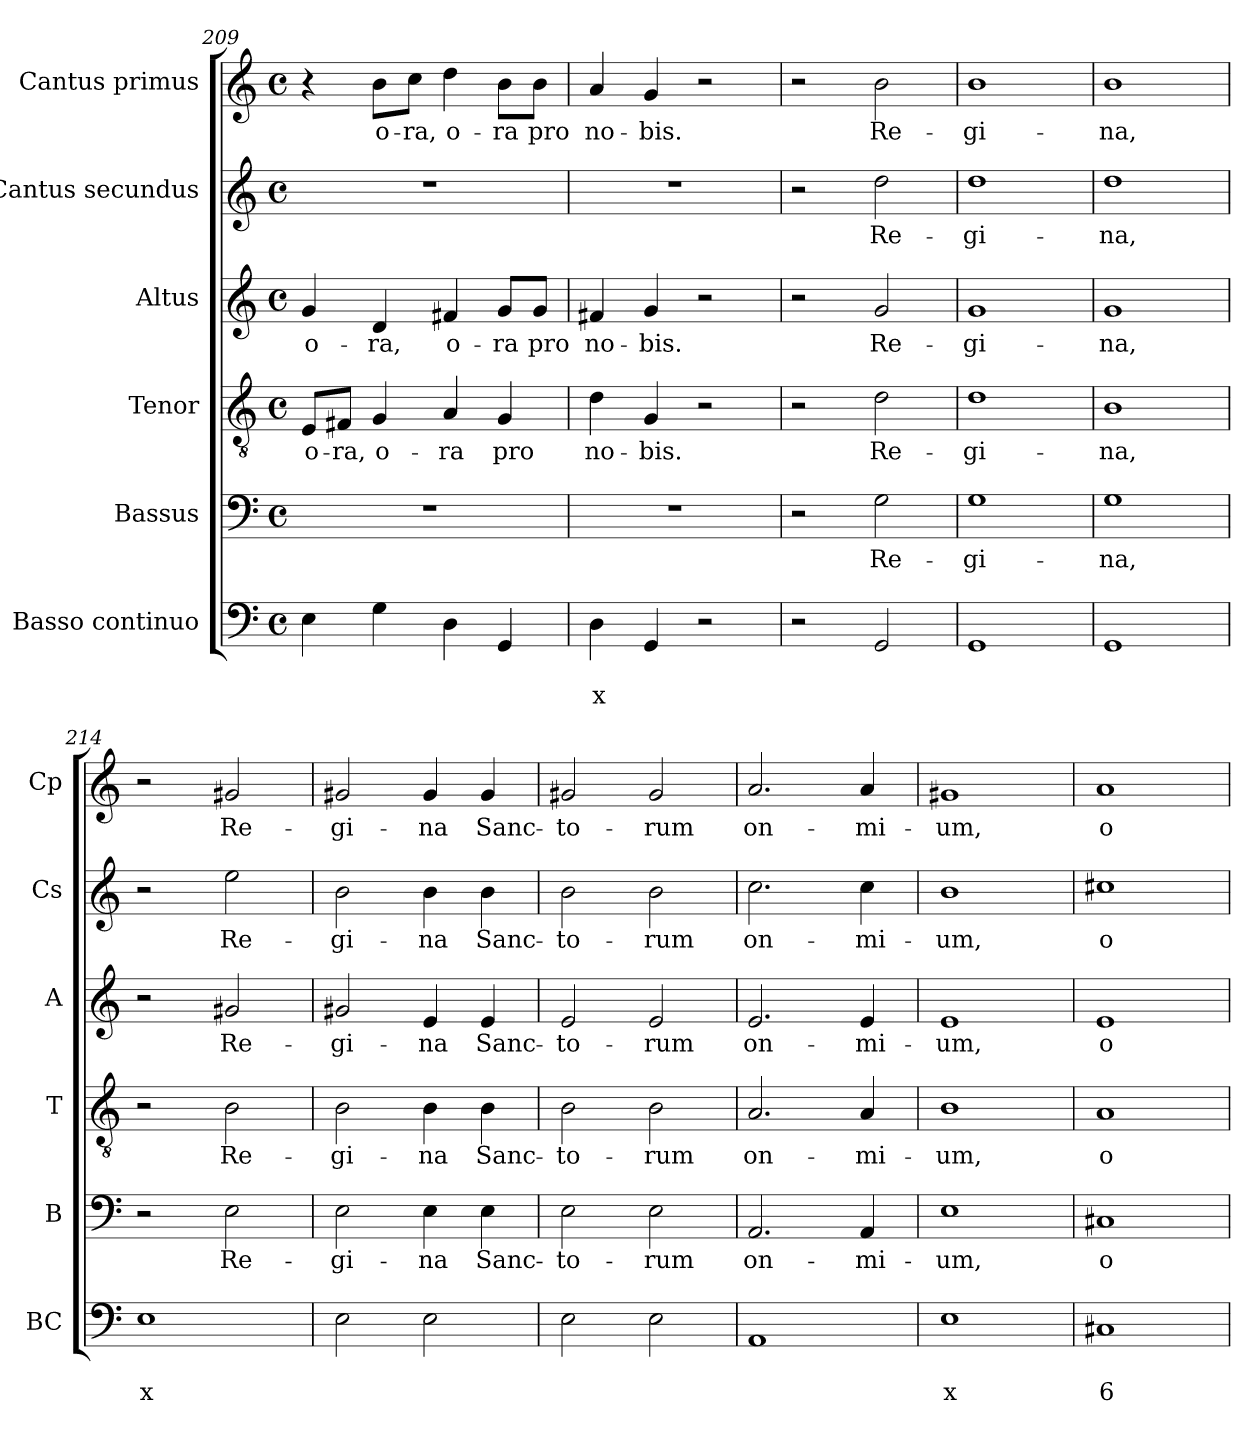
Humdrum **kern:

**kern	**text	**text	**kern	**text	**kern	**text	**kern	**text	**kern	**text	**kern	**text
*part6	*part6	*part6	*part5	*part5	*part4	*part4	*part3	*part3	*part2	*part2	*part1	*part1
*staff6	*staff6	*staff6	*staff5	*staff5	*staff4	*staff4	*staff3	*staff3	*staff2	*staff2	*staff1	*staff1
*I"Basso continuo	*	*	*I"Bassus	*	*I"Tenor	*	*I"Altus	*	*I"Cantus  secundus	*	*I"Cantus primus	*
*I'BC	*	*	*I'B	*	*I'T	*	*I'A	*	*I'Cs	*	*I'Cp	*
*clefF4	*	*	*clefF4	*	*clefGv2	*	*clefG2	*	*clefG2	*	*clefG2	*
*k[]	*	*	*k[]	*	*k[]	*	*k[]	*	*k[]	*	*k[]	*
*C:	*	*	*C:	*	*C:	*	*C:	*	*C:	*	*C:	*
*M4/4	*	*	*M4/4	*	*M4/4	*	*M4/4	*	*M4/4	*	*M4/4	*
*met(c)	*	*	*met(c)	*	*met(c)	*	*met(c)	*	*met(c)	*	*met(c)	*
=209	=209	=209	=209	=209	=209	=209	=209	=209	=209	=209	=209	=209
!	!	!	!	!	!	!LO:LY:b	!	!LO:LY:b	!	!	!	!
4E\	.	.	1r	.	8E/L	o-	4g/	o-	1r	.	4r	.
!	!	!	!	!	!	!LO:LY:b	!	!	!	!	!	!
.	.	.	.	.	8F#X/J	-ra,	.	.	.	.	.	.
!	!	!	!	!	!	!LO:LY:b	!	!LO:LY:b	!	!	!	!LO:LY:b
4G\	.	.	.	.	4G/	o-	4d/	-ra,	.	.	8b\L	o-
!	!	!	!	!	!	!	!	!	!	!	!	!LO:LY:b
.	.	.	.	.	.	.	.	.	.	.	8cc\J	-ra,
!	!	!	!	!	!	!LO:LY:b	!	!LO:LY:b	!	!	!	!LO:LY:b
4D\	.	.	.	.	4A/	-ra	4f#X/	o-	.	.	4dd\	o-
!	!	!	!	!	!	!LO:LY:b	!	!LO:LY:b	!	!	!	!LO:LY:b
4GG/	.	.	.	.	4G/	pro	8g/L	-ra	.	.	8b\L	-ra
!	!	!	!	!	!	!	!	!LO:LY:b	!	!	!	!LO:LY:b
.	.	.	.	.	.	.	8g/J	pro	.	.	8b\J	pro
=210	=210	=210	=210	=210	=210	=210	=210	=210	=210	=210	=210	=210
!	!	!LO:LY:b	!	!	!	!LO:LY:b	!	!LO:LY:b	!	!	!	!LO:LY:b
4D\	.	x	1r	.	4d\	no-	4f#X/	no-	1r	.	4a/	no-
!	!	!	!	!	!	!LO:LY:b	!	!LO:LY:b	!	!	!	!LO:LY:b
4GG/	.	.	.	.	4G/	-bis.	4g/	-bis.	.	.	4g/	-bis.
2r	.	.	.	.	2r	.	2r	.	.	.	2r	.
=211	=211	=211	=211	=211	=211	=211	=211	=211	=211	=211	=211	=211
2r	.	.	2r	.	2r	.	2r	.	2r	.	2r	.
!	!	!	!	!LO:LY:b	!	!LO:LY:b	!	!LO:LY:b	!	!LO:LY:b	!	!LO:LY:b
2GG/	.	.	2G\	Re-	2d\	Re-	2g/	Re-	2dd\	Re-	2b\	Re-
!!LO:LB:g=z
=212	=212	=212	=212	=212	=212	=212	=212	=212	=212	=212	=212	=212
!	!	!	!	!LO:LY:b	!	!LO:LY:b	!	!LO:LY:b	!	!LO:LY:b	!	!LO:LY:b
1GG	.	.	1G	-gi-	1d	-gi-	1g	-gi-	1dd	-gi-	1b	-gi-
=213	=213	=213	=213	=213	=213	=213	=213	=213	=213	=213	=213	=213
!	!	!	!	!LO:LY:b	!	!LO:LY:b	!	!LO:LY:b	!	!LO:LY:b	!	!LO:LY:b
1GG	.	.	1G	-na,	1B	-na,	1g	-na,	1dd	-na,	1b	-na,
=214	=214	=214	=214	=214	=214	=214	=214	=214	=214	=214	=214	=214
!	!	!LO:LY:b	!	!	!	!	!	!	!	!	!	!
1E	.	x	2r	.	2r	.	2r	.	2r	.	2r	.
!	!	!	!	!LO:LY:b	!	!LO:LY:b	!	!LO:LY:b	!	!LO:LY:b	!	!LO:LY:b
.	.	.	2E\	Re-	2B\	Re-	2g#X/	Re-	2ee\	Re-	2g#X/	Re-
=215	=215	=215	=215	=215	=215	=215	=215	=215	=215	=215	=215	=215
!	!	!	!	!LO:LY:b	!	!LO:LY:b	!	!LO:LY:b	!	!LO:LY:b	!	!LO:LY:b
2E\	.	.	2E\	-gi-	2B\	-gi-	2g#X/	-gi-	2b\	-gi-	2g#X/	-gi-
!	!	!	!	!LO:LY:b	!	!LO:LY:b	!	!LO:LY:b	!	!LO:LY:b	!	!LO:LY:b
2E\	.	.	4E\	-na	4B\	-na	4e/	-na	4b\	-na	4g#/	-na
!	!	!	!	!LO:LY:b	!	!LO:LY:b	!	!LO:LY:b	!	!LO:LY:b	!	!LO:LY:b
.	.	.	4E\	Sanc-	4B\	Sanc-	4e/	Sanc-	4b\	Sanc-	4g#/	Sanc-
=216	=216	=216	=216	=216	=216	=216	=216	=216	=216	=216	=216	=216
!	!	!	!	!LO:LY:b	!	!LO:LY:b	!	!LO:LY:b	!	!LO:LY:b	!	!LO:LY:b
2E\	.	.	2E\	-to-	2B\	-to-	2e/	-to-	2b\	-to-	2g#X/	-to-
!	!	!	!	!LO:LY:b	!	!LO:LY:b	!	!LO:LY:b	!	!LO:LY:b	!	!LO:LY:b
2E\	.	.	2E\	-rum	2B\	-rum	2e/	-rum	2b\	-rum	2g#/	-rum
!!LO:PB:g=z
=217	=217	=217	=217	=217	=217	=217	=217	=217	=217	=217	=217	=217
!	!	!	!	!LO:LY:b	!	!LO:LY:b	!	!LO:LY:b	!	!LO:LY:b	!	!LO:LY:b
1AA	.	.	2.AA/	on-	2.A/	on-	2.e/	on-	2.cc\	on-	2.a/	on-
!	!	!	!	!LO:LY:b	!	!LO:LY:b	!	!LO:LY:b	!	!LO:LY:b	!	!LO:LY:b
.	.	.	4AA/	-mi-	4A/	-mi-	4e/	-mi-	4cc\	-mi-	4a/	-mi-
=218	=218	=218	=218	=218	=218	=218	=218	=218	=218	=218	=218	=218
!	!	!LO:LY:b	!	!LO:LY:b	!	!LO:LY:b	!	!LO:LY:b	!	!LO:LY:b	!	!LO:LY:b
1E	.	x	1E	-um,	1B	-um,	1e	-um,	1b	-um,	1g#X	-um,
=219	=219	=219	=219	=219	=219	=219	=219	=219	=219	=219	=219	=219
!	!	!LO:LY:b	!	!LO:LY:b	!	!LO:LY:b	!	!LO:LY:b	!	!LO:LY:b	!	!LO:LY:b
1C#X	.	6	1C#X	o-	1A	o-	1e	o-	1cc#X	o-	1a	o-
=	=	=	=	=	=	=	=	=	=	=	=	=
*-	*-	*-	*-	*-	*-	*-	*-	*-	*-	*-	*-	*-
